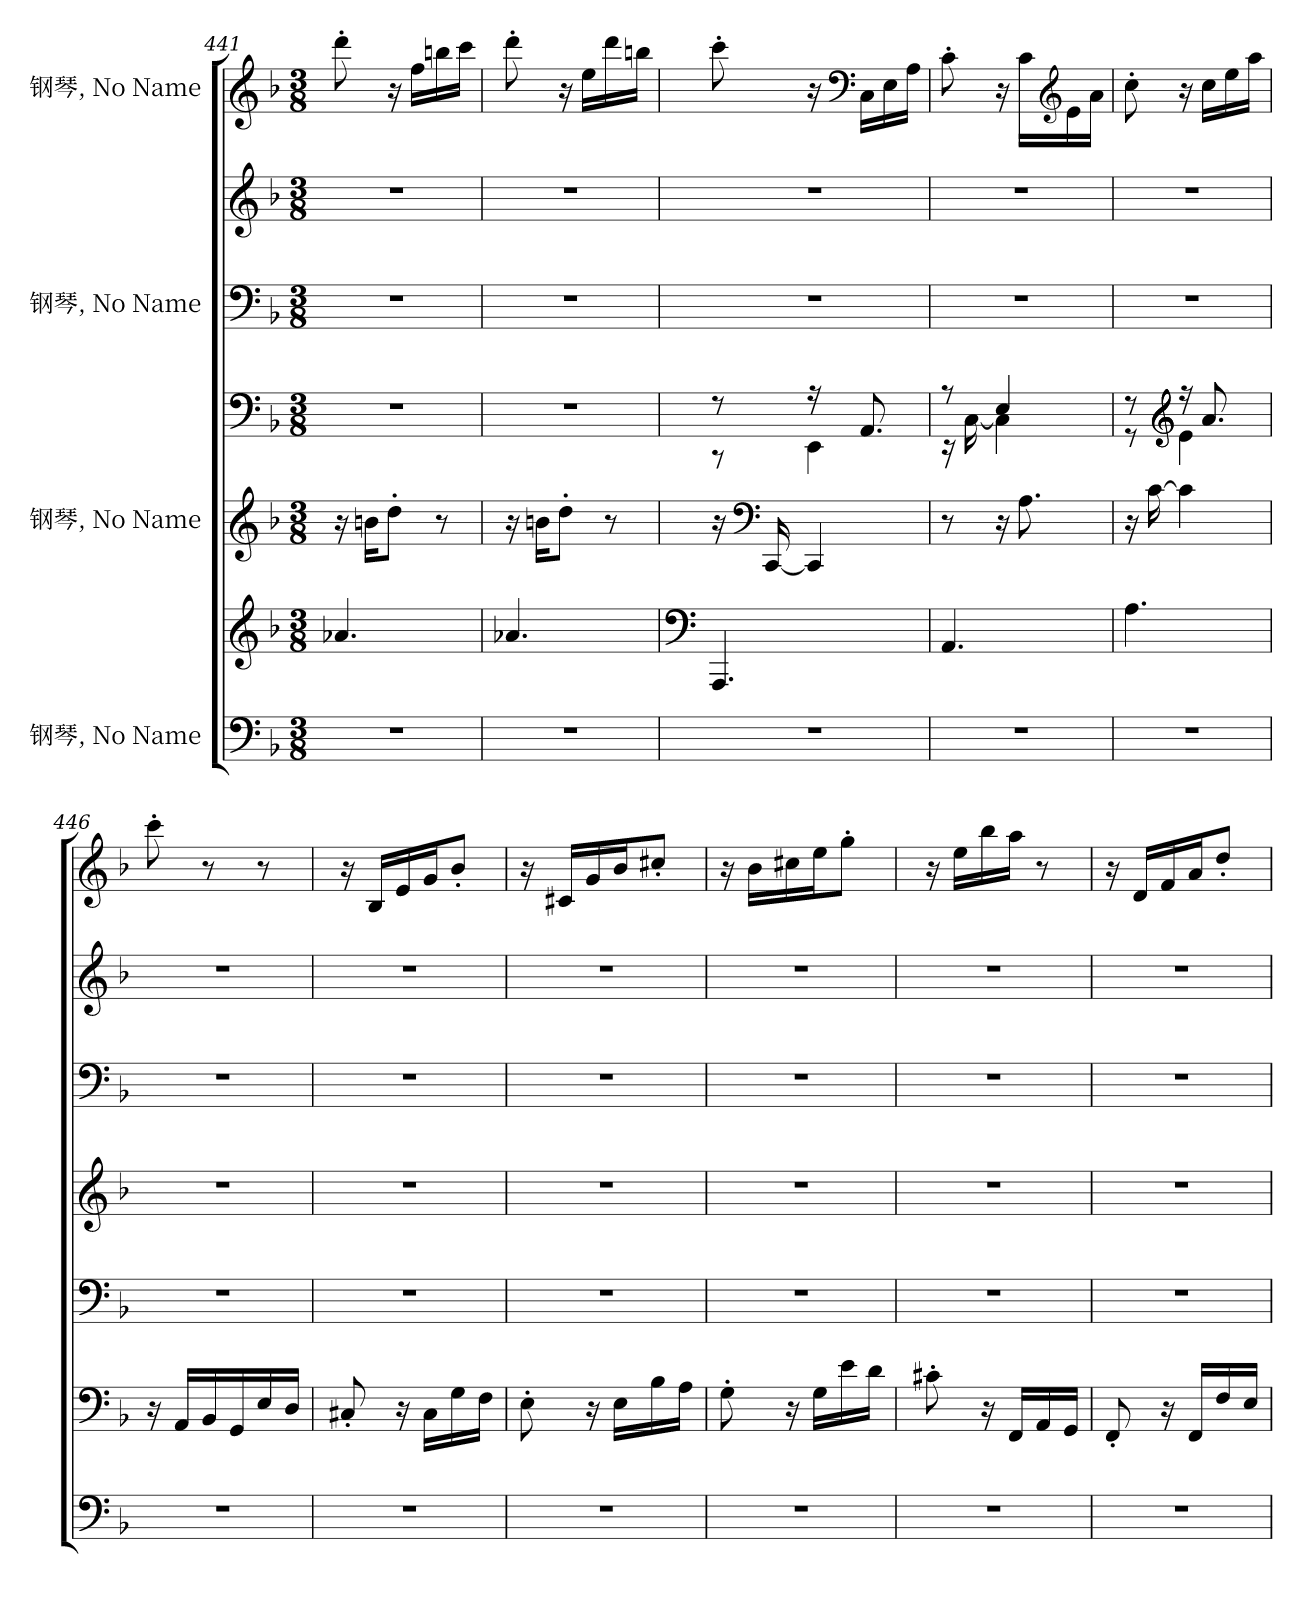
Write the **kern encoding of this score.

**kern	**kern	**kern	**kern	**kern	**kern	**kern
*part4	*part4	*part3	*part3	*part2	*part2	*part1
*staff7	*staff6	*staff5	*staff4	*staff3	*staff2	*staff1
*I"钢琴, No Name	*	*I"钢琴, No Name	*	*I"钢琴, No Name	*	*I"钢琴, No Name
*clefF4	*clefG2	*clefG2	*clefF4	*clefF4	*clefG2	*clefG2
*k[b-]	*k[b-]	*k[b-]	*k[b-]	*k[b-]	*k[b-]	*k[b-]
*M3/8	*M3/8	*M3/8	*M3/8	*M3/8	*M3/8	*M3/8
=441	=441	=441	=441	=441	=441	=441
4.r	4.a-X/	16r	4.r	4.r	4.r	8ddd'\
.	.	16bn\KL	.	.	.	.
.	.	8dd'\J	.	.	.	16r
.	.	.	.	.	.	16ff\LL
.	.	8r	.	.	.	16bbn\
.	.	.	.	.	.	16ccc\JJ
=442	=442	=442	=442	=442	=442	=442
4.r	4.a-X/	16r	4.r	4.r	4.r	8ddd'\
.	.	16bn\KL	.	.	.	.
.	.	8dd'\J	.	.	.	16r
.	.	.	.	.	.	16ee\LL
.	.	8r	.	.	.	16ddd\
*	*	*	*	*	*	*MM109
.	.	.	.	.	.	16bbn\JJ
!!LO:PB:g=z
=443	=443	=443	=443	=443	=443	=443
*	*clefF4	*	*	*	*	*
*	*	*	*	*	*	*MM111
*	*	*	*^	*	*	*
4.r	4.AAA/	16r	8r	8r	4.r	4.r	8ccc'\
*	*	*clefF4	*	*	*	*	*
.	.	[16CC/	.	.	.	.	.
.	.	4CC/]	16r	4EE\	.	.	16r
*	*	*	*	*	*	*	*clefF4
.	.	.	8.AA/	.	.	.	16C\LL
.	.	.	.	.	.	.	16E\
.	.	.	.	.	.	.	16A\JJ
=444	=444	=444	=444	=444	=444	=444	=444
4.r	4.AA/	8r	8r	16r	4.r	4.r	8c'\
.	.	.	.	[16C\	.	.	.
.	.	16r	4E/	4C\]	.	.	16r
.	.	8.A\	.	.	.	.	16c\LL
*	*	*	*	*	*	*	*clefG2
.	.	.	.	.	.	.	16e\
.	.	.	.	.	.	.	16a\JJ
=445	=445	=445	=445	=445	=445	=445	=445
4.r	4.A\	16r	8r	8r	4.r	4.r	8cc'\
.	.	[16c\	.	.	.	.	.
*	*	*	*clefG2	*	*	*	*
.	.	4c\]	16r	4e\	.	.	16r
.	.	.	8.a/	.	.	.	16cc\LL
.	.	.	.	.	.	.	16ee\
.	.	.	.	.	.	.	16aa\JJ
*	*	*	*v	*v	*	*	*
=446	=446	=446	=446	=446	=446	=446
4.r	16r	4.r	4.r	4.r	4.r	8ccc'\
.	16AA/LL	.	.	.	.	.
.	16BB-/	.	.	.	.	8r
.	16GG/	.	.	.	.	.
.	16E/	.	.	.	.	8r
.	16D/JJ	.	.	.	.	.
=447	=447	=447	=447	=447	=447	=447
4.r	8C#X'/	4.r	4.r	4.r	4.r	16r
.	.	.	.	.	.	16B-/LL
.	16r	.	.	.	.	16e/
.	16C#\LL	.	.	.	.	16g/J
.	16G\	.	.	.	.	8b-'/J
.	16F\JJ	.	.	.	.	.
!!LO:PB:g=z
=448	=448	=448	=448	=448	=448	=448
4.r	8E'\	4.r	4.r	4.r	4.r	16r
.	.	.	.	.	.	16c#X/LL
.	16r	.	.	.	.	16g/
.	16E\LL	.	.	.	.	16b-/J
.	16B-\	.	.	.	.	8cc#X'/J
.	16A\JJ	.	.	.	.	.
=449	=449	=449	=449	=449	=449	=449
4.r	8G'\	4.r	4.r	4.r	4.r	16r
.	.	.	.	.	.	16b-\LL
.	16r	.	.	.	.	16cc#X\
.	16G\LL	.	.	.	.	16ee\J
.	16e\	.	.	.	.	8gg'\J
.	16d\JJ	.	.	.	.	.
=450	=450	=450	=450	=450	=450	=450
4.r	8c#X'\	4.r	4.r	4.r	4.r	16r
.	.	.	.	.	.	16ee\LL
.	16r	.	.	.	.	16bb-\
.	16FF/LL	.	.	.	.	16aa\JJ
.	16AA/	.	.	.	.	8r
.	16GG/JJ	.	.	.	.	.
=451	=451	=451	=451	=451	=451	=451
4.r	8FF'/	4.r	4.r	4.r	4.r	16r
.	.	.	.	.	.	16d/LL
.	16r	.	.	.	.	16f/
.	16FF/LL	.	.	.	.	16a/J
.	16F/	.	.	.	.	8dd'/J
.	16E/JJ	.	.	.	.	.
=	=	=	=	=	=	=
*-	*-	*-	*-	*-	*-	*-
